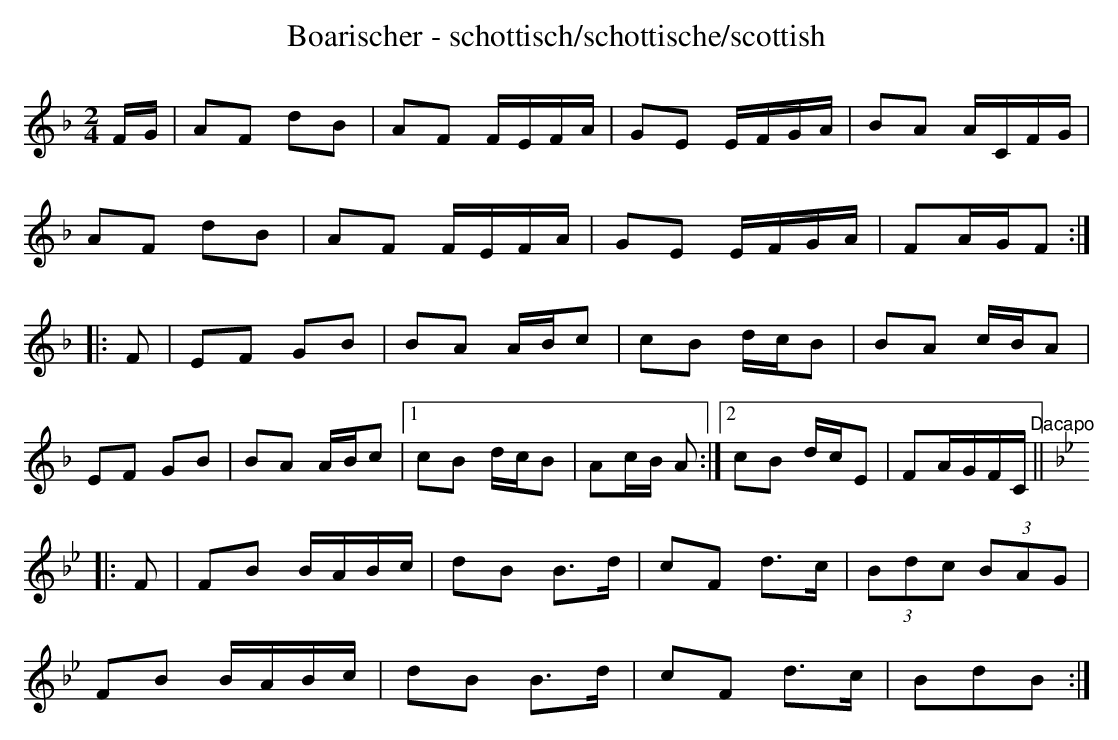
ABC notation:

X:1
T:Boarischer - schottisch/schottische/scottish
M:2/4
L:1/16
K:F
FG|A2F2 d2B2|A2F2 FEFA|G2E2 EFGA|B2A2 ACFG|
A2F2 d2B2|A2F2 FEFA|G2E2 EFGA|F2AGF2:|
|:F2|E2F2 G2B2|B2A2 ABc2|c2B2 dcB2|B2A2 cBA2|
E2F2 G2B2|B2A2 ABc2|1c2B2 dcB2|A2cB A2:|2c2B2 dcE2|F2AGFC"Dacapo"||
K:Bb
|:F2|F2B2 BABc|d2B2 B3d|c2F2 d3c|(3B2d2c2 (3B2A2G2|
F2B2 BABc|d2B2 B3d|c2F2 d3c|B2d2B2:|
